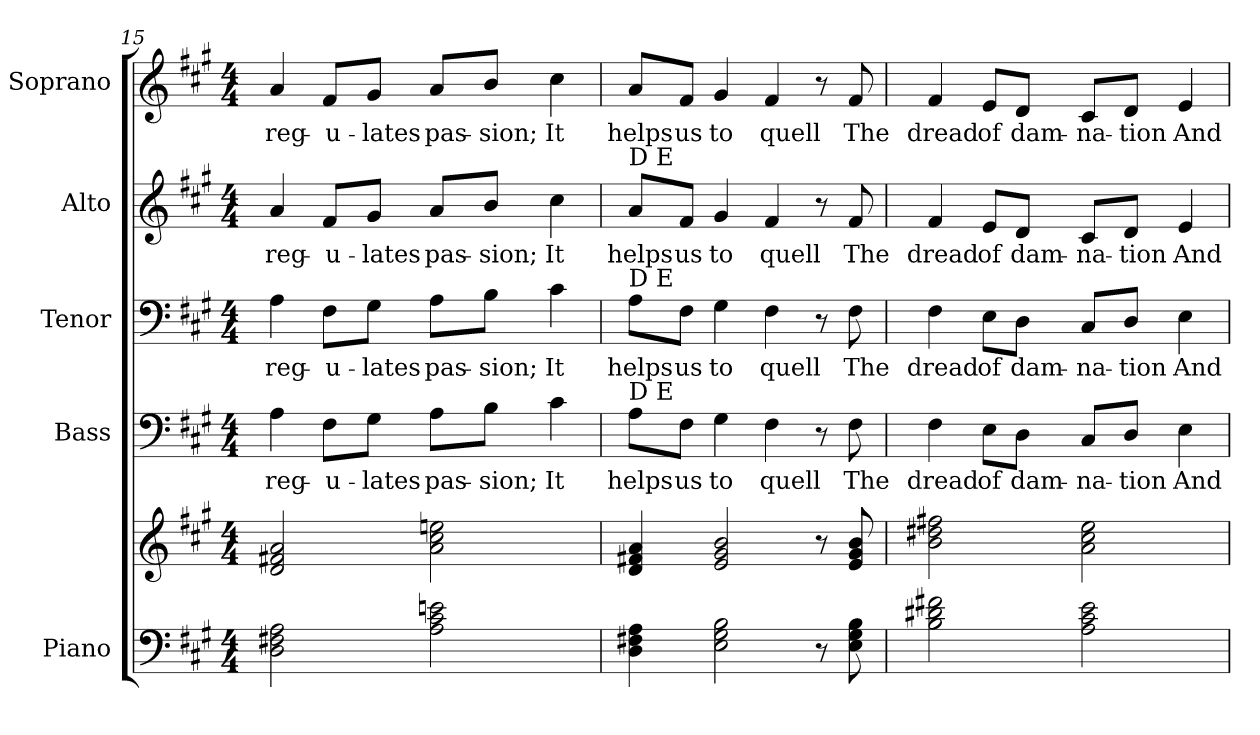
**kern	**kern	**kern	**text	**kern	**text	**kern	**text	**kern	**text
*part5	*part5	*part4	*part4	*part3	*part3	*part2	*part2	*part1	*part1
*staff6	*staff5	*staff4	*staff4	*staff3	*staff3	*staff2	*staff2	*staff1	*staff1
*I"Piano	*	*I"Bass	*	*I"Tenor	*	*I"Alto	*	*I"Soprano	*
*I'Pno.	*	*I'B.	*	*I'T.	*	*I'A.	*	*I'S.	*
!!LO:PB:g=z
*clefF4	*clefG2	*clefF4	*	*clefF4	*	*clefG2	*	*clefG2	*
*k[f#c#g#]	*k[f#c#g#]	*k[f#c#g#]	*	*k[f#c#g#]	*	*k[f#c#g#]	*	*k[f#c#g#]	*
*A:	*A:	*A:	*	*A:	*	*A:	*	*A:	*
*M4/4	*M4/4	*M4/4	*	*M4/4	*	*M4/4	*	*M4/4	*
=15	=15	=15	=15	=15	=15	=15	=15	=15	=15
!	!	!	!LO:LY:b:color=#000000	!	!	!	!	!	!
!	!	!	!	!	!LO:LY:b:color=#000000	!	!	!	!
!	!	!	!	!	!	!	!LO:LY:b:color=#000000	!	!
!	!	!	!	!	!	!	!	!	!LO:LY:b:color=#000000
2Di\ 2F#Xi 2Ai	2di/ 2f#Xi 2ai	4Ai\	reg-	4Ai\	reg-	4ai/	reg-	4ai/	reg-
!	!	!	!LO:LY:b:color=#000000	!	!	!	!	!	!
!	!	!	!	!	!LO:LY:b:color=#000000	!	!	!	!
!	!	!	!	!	!	!	!LO:LY:b:color=#000000	!	!
!	!	!	!	!	!	!	!	!	!LO:LY:b:color=#000000
.	.	8F#i\L	-u-	8F#i\L	-u-	8f#i/L	-u-	8f#i/L	-u-
!	!	!	!LO:LY:b:color=#000000	!	!	!	!	!	!
!	!	!	!	!	!LO:LY:b:color=#000000	!	!	!	!
!	!	!	!	!	!	!	!LO:LY:b:color=#000000	!	!
!	!	!	!	!	!	!	!	!	!LO:LY:b:color=#000000
.	.	8G#i\J	-lates	8G#i\J	-lates	8g#i/J	-lates	8g#i/J	-lates
!	!	!	!LO:LY:b:color=#000000	!	!	!	!	!	!
!	!	!	!	!	!LO:LY:b:color=#000000	!	!	!	!
!	!	!	!	!	!	!	!LO:LY:b:color=#000000	!	!
!	!	!	!	!	!	!	!	!	!LO:LY:b:color=#000000
2Ai\ 2c#i 2eni	2ai\ 2cc#i 2eeni	8Ai\L	pas-	8Ai\L	pas-	8ai/L	pas-	8ai/L	pas-
!	!	!	!LO:LY:b:color=#000000	!	!	!	!	!	!
!	!	!	!	!	!LO:LY:b:color=#000000	!	!	!	!
!	!	!	!	!	!	!	!LO:LY:b:color=#000000	!	!
!	!	!	!	!	!	!	!	!	!LO:LY:b:color=#000000
.	.	8Bi\J	-sion;	8Bi\J	-sion;	8bi/J	-sion;	8bi/J	-sion;
!	!	!	!LO:LY:b:color=#000000	!	!	!	!	!	!
!	!	!	!	!	!LO:LY:b:color=#000000	!	!	!	!
!	!	!	!	!	!	!	!LO:LY:b:color=#000000	!	!
!	!	!	!	!	!	!	!	!	!LO:LY:b:color=#000000
.	.	4c#i\	It	4c#i\	It	4cc#i\	It	4cc#i\	It
=16	=16	=16	=16	=16	=16	=16	=16	=16	=16
!	!	!	!LO:LY:b:color=#000000	!	!	!	!	!	!
!	!	!	!	!	!LO:LY:b:color=#000000	!	!	!	!
!	!	!	!	!	!	!	!LO:LY:b:color=#000000	!	!
!	!	!	!	!	!	!LO:TX:a:t=D                     E	!	!	!
!	!	!	!	!LO:TX:a:t=D                     E	!	!	!	!	!
!	!	!LO:TX:a:t=D                     E	!	!	!	!	!	!	!
!	!	!	!	!	!	!	!	!	!LO:LY:b:color=#000000
4Di\ 4F#Xi 4Ai	4di/ 4f#Xi 4ai	8Ai\L	helps	8Ai\L	helps	8ai/L	helps	8ai/L	helps
!	!	!	!LO:LY:b:color=#000000	!	!	!	!	!	!
!	!	!	!	!	!LO:LY:b:color=#000000	!	!	!	!
!	!	!	!	!	!	!	!LO:LY:b:color=#000000	!	!
!	!	!	!	!	!	!	!	!	!LO:LY:b:color=#000000
.	.	8F#i\J	us	8F#i\J	us	8f#i/J	us	8f#i/J	us
!	!	!	!LO:LY:b:color=#000000	!	!	!	!	!	!
!	!	!	!	!	!LO:LY:b:color=#000000	!	!	!	!
!	!	!	!	!	!	!	!LO:LY:b:color=#000000	!	!
!	!	!	!	!	!	!	!	!	!LO:LY:b:color=#000000
2Ei\ 2G#i 2Bi	2ei/ 2g#i 2bi	4G#i\	to	4G#i\	to	4g#i/	to	4g#i/	to
!	!	!	!LO:LY:b:color=#000000	!	!	!	!	!	!
!	!	!	!	!	!LO:LY:b:color=#000000	!	!	!	!
!	!	!	!	!	!	!	!LO:LY:b:color=#000000	!	!
!	!	!	!	!	!	!	!	!	!LO:LY:b:color=#000000
.	.	4F#i\	quell	4F#i\	quell	4f#i/	quell	4f#i/	quell
8r	8r	8r	.	8r	.	8r	.	8r	.
!	!	!	!LO:LY:b:color=#000000	!	!	!	!	!	!
!	!	!	!	!	!LO:LY:b:color=#000000	!	!	!	!
!	!	!	!	!	!	!	!LO:LY:b:color=#000000	!	!
!	!	!	!	!	!	!	!	!	!LO:LY:b:color=#000000
8Ei\ 8G#i 8Bi	8ei/ 8g#i 8bi	8F#i\	The	8F#i\	The	8f#i/	The	8f#i/	The
!!LO:PB:g=z
=17	=17	=17	=17	=17	=17	=17	=17	=17	=17
!	!	!	!LO:LY:b:color=#000000	!	!	!	!	!	!
!	!	!	!	!	!LO:LY:b:color=#000000	!	!	!	!
!	!	!	!	!	!	!	!LO:LY:b:color=#000000	!	!
!	!	!	!	!	!	!	!	!	!LO:LY:b:color=#000000
2Bi\ 2d#Xi 2f#Xi	2bi\ 2dd#Xi 2ff#Xi	4F#i\	dread	4F#i\	dread	4f#i/	dread	4f#i/	dread
!	!	!	!LO:LY:b:color=#000000	!	!	!	!	!	!
!	!	!	!	!	!LO:LY:b:color=#000000	!	!	!	!
!	!	!	!	!	!	!	!LO:LY:b:color=#000000	!	!
!	!	!	!	!	!	!	!	!	!LO:LY:b:color=#000000
.	.	8Ei\L	of	8Ei\L	of	8ei/L	of	8ei/L	of
!	!	!	!LO:LY:b:color=#000000	!	!	!	!	!	!
!	!	!	!	!	!LO:LY:b:color=#000000	!	!	!	!
!	!	!	!	!	!	!	!LO:LY:b:color=#000000	!	!
!	!	!	!	!	!	!	!	!	!LO:LY:b:color=#000000
.	.	8Di\J	dam-	8Di\J	dam-	8di/J	dam-	8di/J	dam-
!	!	!	!LO:LY:b:color=#000000	!	!	!	!	!	!
!	!	!	!	!	!LO:LY:b:color=#000000	!	!	!	!
!	!	!	!	!	!	!	!LO:LY:b:color=#000000	!	!
!	!	!	!	!	!	!	!	!	!LO:LY:b:color=#000000
2Ai\ 2c#i 2ei	2ai\ 2cc#i 2eei	8C#i/L	-na-	8C#i/L	-na-	8c#i/L	-na-	8c#i/L	-na-
!	!	!	!LO:LY:b:color=#000000	!	!	!	!	!	!
!	!	!	!	!	!LO:LY:b:color=#000000	!	!	!	!
!	!	!	!	!	!	!	!LO:LY:b:color=#000000	!	!
!	!	!	!	!	!	!	!	!	!LO:LY:b:color=#000000
.	.	8Di/J	-tion	8Di/J	-tion	8di/J	-tion	8di/J	-tion
!	!	!	!LO:LY:b:color=#000000	!	!	!	!	!	!
!	!	!	!	!	!LO:LY:b:color=#000000	!	!	!	!
!	!	!	!	!	!	!	!LO:LY:b:color=#000000	!	!
!	!	!	!	!	!	!	!	!	!LO:LY:b:color=#000000
.	.	4Ei\	And	4Ei\	And	4ei/	And	4ei/	And
=	=	=	=	=	=	=	=	=	=
*-	*-	*-	*-	*-	*-	*-	*-	*-	*-
